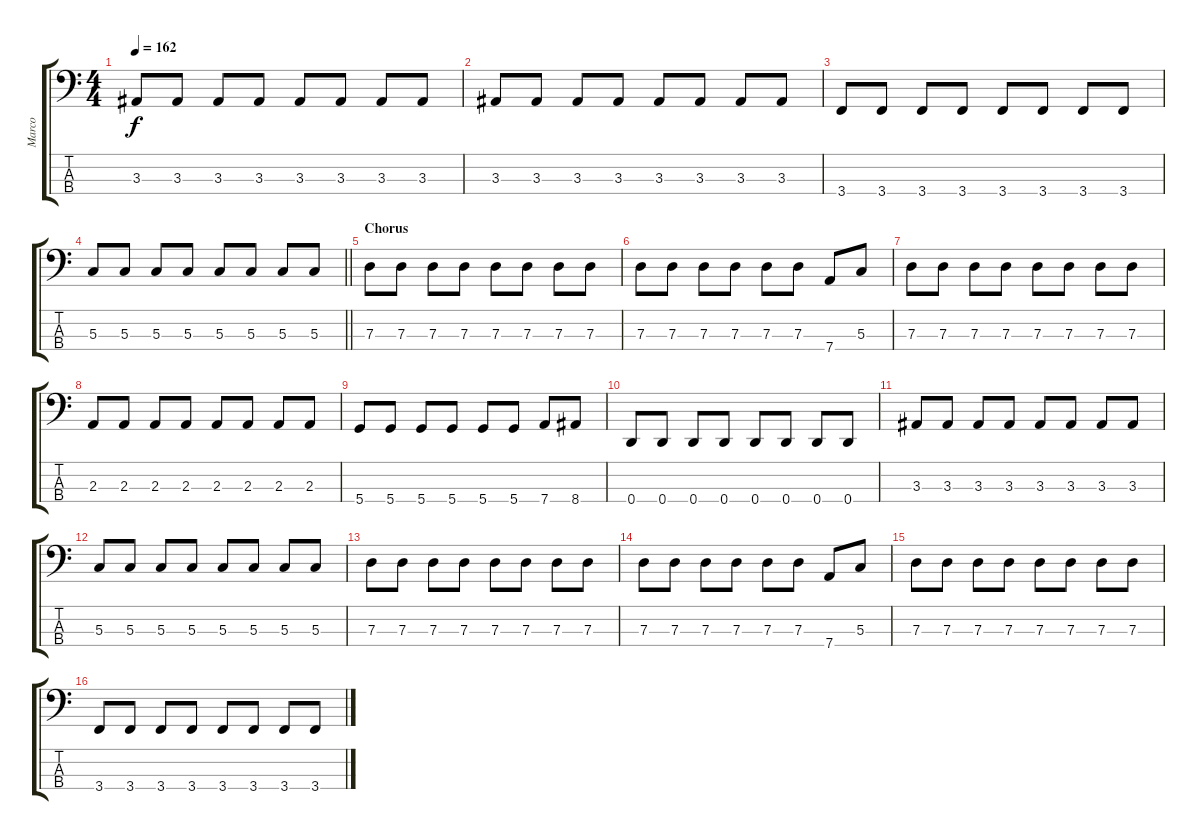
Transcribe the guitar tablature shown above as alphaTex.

\track ("Marco" "Marco") {instrument electricbasspick}
\staff {score tabs}
\tuning (F2 C2 G1 D1) {hide}
\ts (4 4)
\tempo 162
\clef f4
\ks c
3.3.8{dy f} 3.3.8 3.3.8 3.3.8 3.3.8 3.3.8 3.3.8 3.3.8 |
3.3.8 3.3.8 3.3.8 3.3.8 3.3.8 3.3.8 3.3.8 3.3.8 |
3.4.8 3.4.8 3.4.8 3.4.8 3.4.8 3.4.8 3.4.8 3.4.8 |
\barLineRight lightlight
5.3.8 5.3.8 5.3.8 5.3.8 5.3.8 5.3.8 5.3.8 5.3.8 |
\section ("" "Chorus")
7.3.8 7.3.8 7.3.8 7.3.8 7.3.8 7.3.8 7.3.8 7.3.8 |
7.3.8 7.3.8 7.3.8 7.3.8 7.3.8 7.3.8 7.4.8 5.3.8 |
7.3.8 7.3.8 7.3.8 7.3.8 7.3.8 7.3.8 7.3.8 7.3.8 |
2.3.8 2.3.8 2.3.8 2.3.8 2.3.8 2.3.8 2.3.8 2.3.8 |
5.4.8 5.4.8 5.4.8 5.4.8 5.4.8 5.4.8 7.4.8 8.4.8 |
0.4.8 0.4.8 0.4.8 0.4.8 0.4.8 0.4.8 0.4.8 0.4.8 |
3.3.8 3.3.8 3.3.8 3.3.8 3.3.8 3.3.8 3.3.8 3.3.8 |
5.3.8 5.3.8 5.3.8 5.3.8 5.3.8 5.3.8 5.3.8 5.3.8 |
7.3.8 7.3.8 7.3.8 7.3.8 7.3.8 7.3.8 7.3.8 7.3.8 |
7.3.8 7.3.8 7.3.8 7.3.8 7.3.8 7.3.8 7.4.8 5.3.8 |
7.3.8 7.3.8 7.3.8 7.3.8 7.3.8 7.3.8 7.3.8 7.3.8 |
3.4.8 3.4.8 3.4.8 3.4.8 3.4.8 3.4.8 3.4.8 3.4.8
